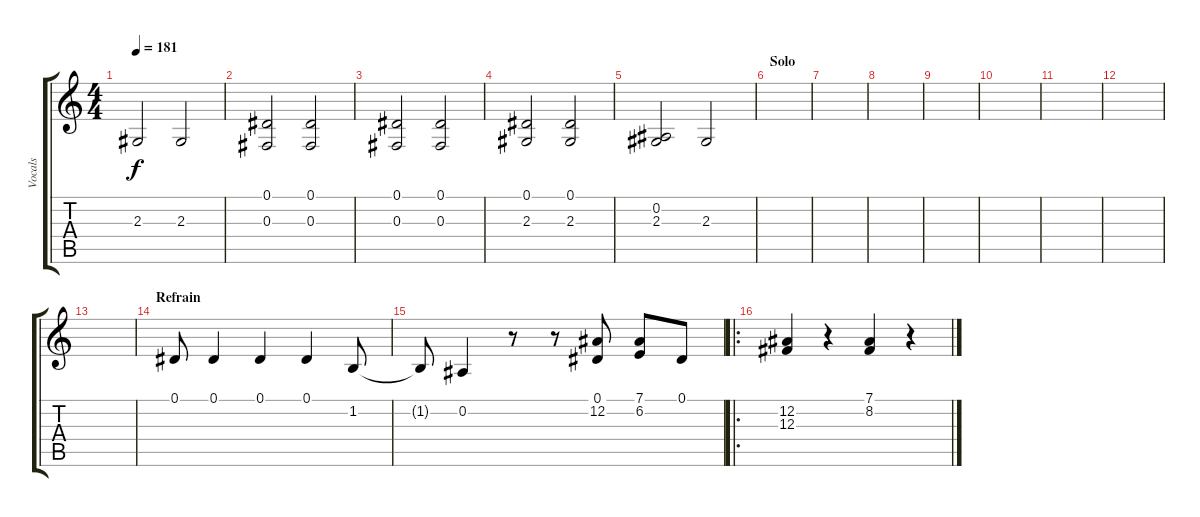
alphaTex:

\track ("Vocals" "Vocals") {instrument altosax}
\staff {score tabs}
\tuning (Eb4 Bb3 Gb3 Db3 Ab2 Eb2) {hide}
\ts (4 4)
\tempo 181
\clef g2
\ks c
2.3.2{dy f} 2.3.2 |
(0.1 0.3).2 (0.1 0.3).2 |
(0.1 0.3).2 (0.1 0.3).2 |
(0.1 2.3).2 (0.1 2.3).2 |
(0.2 2.3).2 2.3.2 |
\section ("" "Solo")
|
|
|
|
|
|
|
|
\section ("" "Refrain")
0.1.8 0.1.4 0.1.4 0.1.4 1.2.8 |
1.2{t}.8 0.2.4 r.8 r.8 (0.1 12.2).8 (7.1 6.2).8 0.1.8 |
\ro
(12.2 12.3).4 r.4 (7.1 8.2).4 r.4
